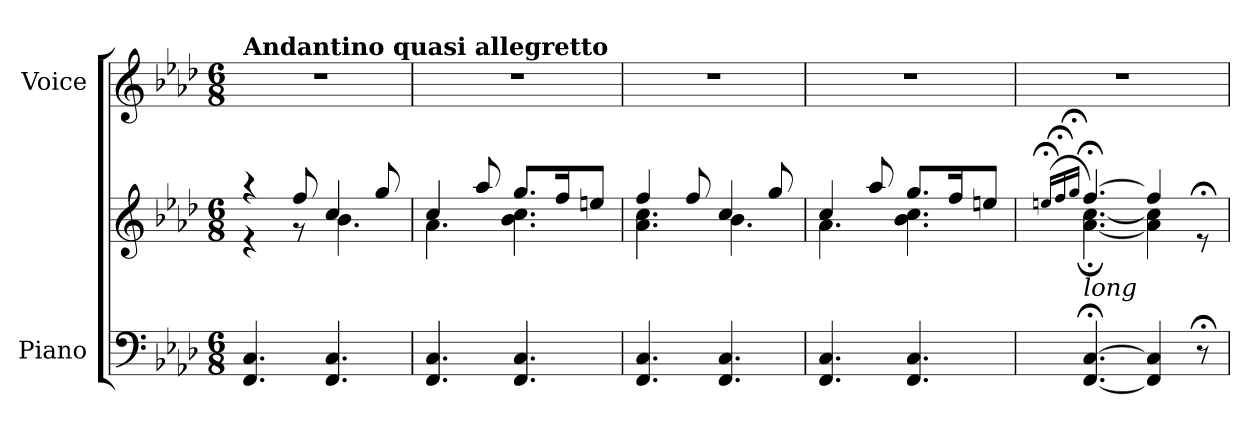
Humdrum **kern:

**kern	**kern	**dynam	**kern
*part2	*part2	*part2	*part1
*staff3	*staff2	*staff2/3	*staff1
*I"Piano	*	*	*I"Voice
*I'Pno	*	*	*
*clefF4	*clefG2	*	*clefG2
*k[b-e-a-d-]	*k[b-e-a-d-]	*	*k[b-e-a-d-]
*M6/8	*M6/8	*	*M6/8
*MM78	*MM78	*	*MM78
=1	=1	=1	=1
*	*^	*	*
!	!	!	!	!LO:TX:a:B:t=Andantino quasi allegretto
!	!	!	!LO:DY:b	!
!	!	!	!LO:DY:n=1:b	!
4.FF/ 4.C/	4r	4r	f other-dynamics	2.r
.	8ff/	8r	.	.
4.FF/ 4.C/	4cc/	4.b-\	.	.
.	8gg/	.	.	.
=2	=2	=2	=2	=2
4.FF/ 4.C/	4cc/	4.a-\	.	2.r
.	8aa-/	.	.	.
4.FF/ 4.C/	8.gg/L	4.b-\ 4.cc\	.	.
.	16ff/K	.	.	.
.	8een/J	.	.	.
=3	=3	=3	=3	=3
4.FF/ 4.C/	4ff/	4.a-\ 4.cc\	.	2.r
.	8ff/	.	.	.
4.FF/ 4.C/	4cc/	4.b-\	.	.
.	8gg/	.	.	.
=4	=4	=4	=4	=4
4.FF/ 4.C/	4cc/	4.a-\	.	2.r
.	8aa-/	.	.	.
4.FF/ 4.C/	8.gg/L	4.b-\ 4.cc\	.	.
.	16ff/K	.	.	.
.	8een/J	.	.	.
=5	=5	=5	=5	=5
.	(>16qeen;</LL	.	.	.
.	16qff;</	.	.	.
.	16qgg;</JJ	.	.	.
!	!LO:TX:b:i:t=long	!	!	!
[4.FF/; [4.C/;	[4.ff;</)	[4.a-\; [4.cc\;	.	2.r
4FF/] 4C/]	4ff/]	4a-\] 4cc\]	.	.
8r;<	8r;<e	8ryy	.	.
*	*v	*v	*	*
=	=	=	=
*-	*-	*-	*-
